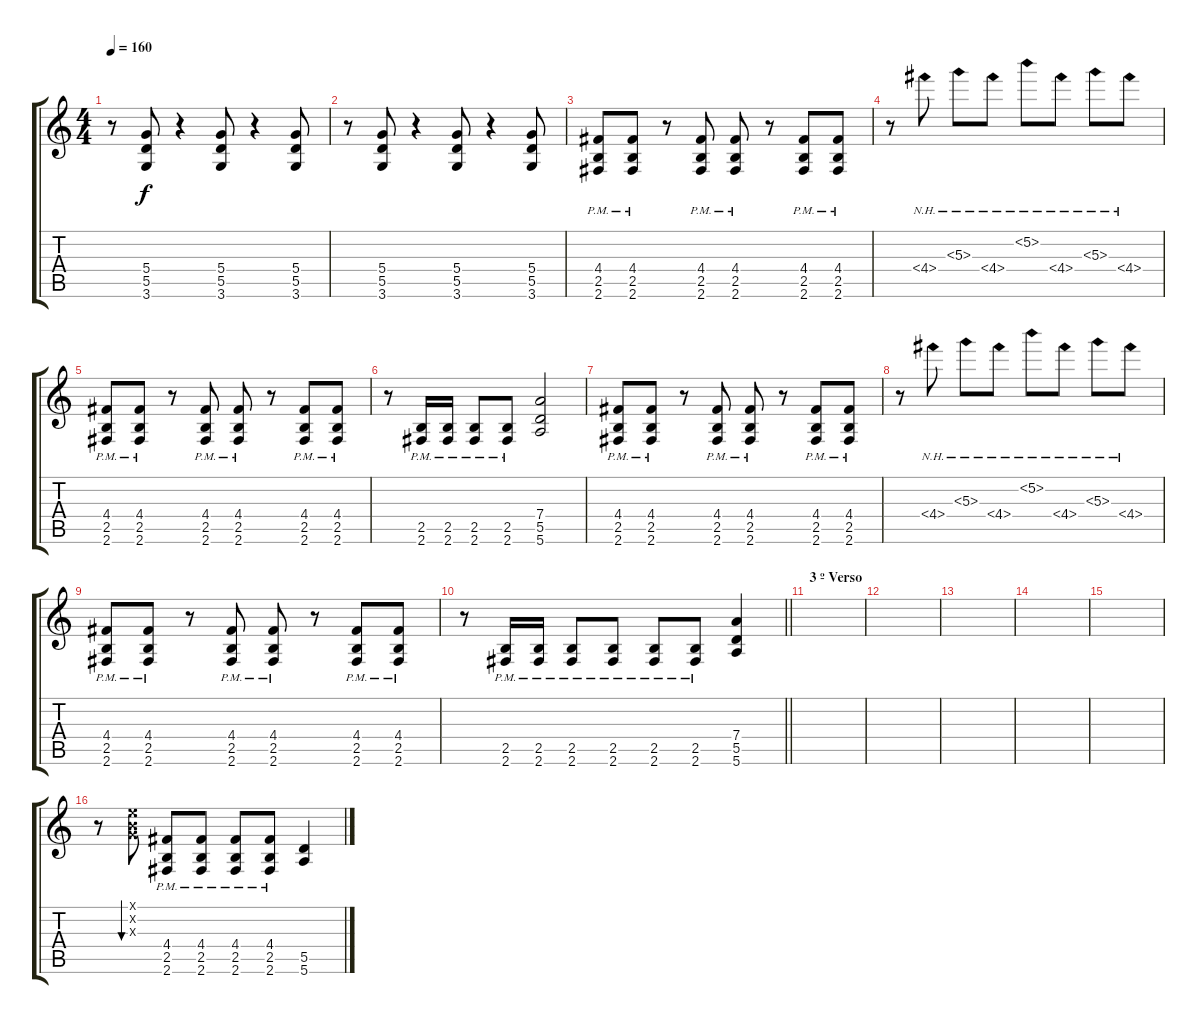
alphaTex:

\track "" {instrument overdrivenguitar}
\staff {score tabs}
\tuning (E4 B3 G3 D3 A2 E2) {hide}
\ts (4 4)
\tempo 160
\clef g2
\ks c
r.8{dy f} (5.4 5.5 3.6).8 r.4 (5.4 5.5 3.6).8 r.4 (5.4 5.5 3.6).8 |
r.8 (5.4 5.5 3.6).8 r.4 (5.4 5.5 3.6).8 r.4 (5.4 5.5 3.6).8 |
(4.4{pm} 2.5{pm} 2.6{pm}).8 (4.4{pm} 2.5{pm} 2.6{pm}).8 r.8 (4.4{pm} 2.5{pm} 2.6{pm}).8 (4.4{pm} 2.5{pm} 2.6{pm}).8 r.8 (4.4{pm} 2.5{pm} 2.6{pm}).8 (4.4{pm} 2.5{pm} 2.6{pm}).8 |
r.8 4.4{nh}.8 5.3{nh}.8 4.4{nh}.8 5.2{nh}.8 4.4{nh}.8 5.3{nh}.8 4.4{nh}.8 |
(4.4{pm} 2.5{pm} 2.6{pm}).8 (4.4{pm} 2.5{pm} 2.6{pm}).8 r.8 (4.4{pm} 2.5{pm} 2.6{pm}).8 (4.4{pm} 2.5{pm} 2.6{pm}).8 r.8 (4.4{pm} 2.5{pm} 2.6{pm}).8 (4.4{pm} 2.5{pm} 2.6{pm}).8 |
r.8 (2.5{pm} 2.6{pm}).16 (2.5{pm} 2.6{pm}).16 (2.5{pm} 2.6{pm}).8 (2.5{pm} 2.6{pm}).8 (7.4 5.5 5.6).2 |
(4.4{pm} 2.5{pm} 2.6{pm}).8 (4.4{pm} 2.5{pm} 2.6{pm}).8 r.8 (4.4{pm} 2.5{pm} 2.6{pm}).8 (4.4{pm} 2.5{pm} 2.6{pm}).8 r.8 (4.4{pm} 2.5{pm} 2.6{pm}).8 (4.4{pm} 2.5{pm} 2.6{pm}).8 |
r.8 4.4{nh}.8 5.3{nh}.8 4.4{nh}.8 5.2{nh}.8 4.4{nh}.8 5.3{nh}.8 4.4{nh}.8 |
(4.4{pm} 2.5{pm} 2.6{pm}).8 (4.4{pm} 2.5{pm} 2.6{pm}).8 r.8 (4.4{pm} 2.5{pm} 2.6{pm}).8 (4.4{pm} 2.5{pm} 2.6{pm}).8 r.8 (4.4{pm} 2.5{pm} 2.6{pm}).8 (4.4{pm} 2.5{pm} 2.6{pm}).8 |
\barLineRight lightlight
r.8 (2.5{pm} 2.6{pm}).16 (2.5{pm} 2.6{pm}).16 (2.5{pm} 2.6{pm}).8 (2.5{pm} 2.6{pm}).8 (2.5{pm} 2.6{pm}).8 (2.5{pm} 2.6{pm}).8 (7.4 5.5 5.6).4 |
\section ("" "3 º Verso")
|
|
|
|
|
r.8 (0.1{x} 0.2{x} 0.3{x}).8{bu 60} (4.4{pm} 2.5{pm} 2.6{pm}).8 (4.4{pm} 2.5{pm} 2.6{pm}).8 (4.4{pm} 2.5{pm} 2.6{pm}).8 (4.4{pm} 2.5{pm} 2.6{pm}).8 (5.5 5.6).4
